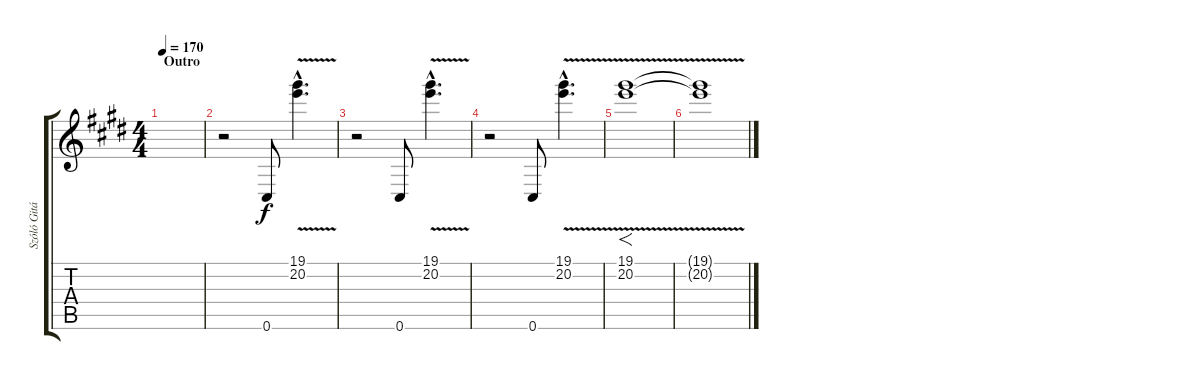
\track ("Szóló Gitár" "Szóló Gitá") {instrument overdrivenguitar}
\staff {score tabs}
\tuning (Db4 Ab3 E3 B2 Gb2 Db2) {hide}
\ts (4 4)
\section ("" "Outro")
\tempo 170
\clef g2
\ks c#minor
|
r.2 0.6.8 (19.1{v hac} 20.2{hac}).4{d} |
r.2 0.6.8 (19.1{v hac} 20.2{hac}).4{d} |
r.2 0.6.8 (19.1{v hac} 20.2{hac}).4{d} |
(19.1{v} 20.2{v}).1{f} |
(19.1{t} 20.2{t}).1
